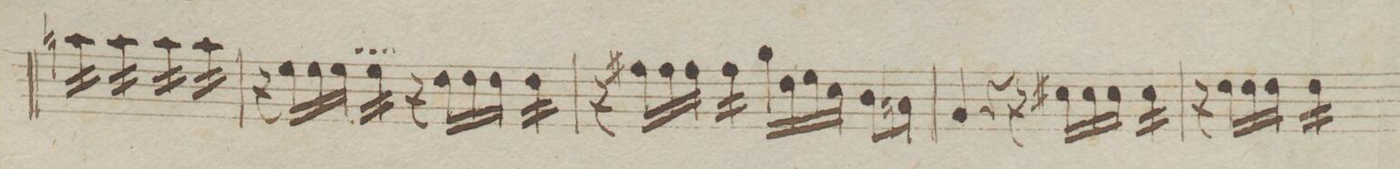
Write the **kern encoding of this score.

**kern	**dynam
*I"Violin 1mo	*
*clefG2	*
*k[b-e-a-]	*
*met(c)	*
*M4/4	*
16aan\LL	.
16aa\	.
16aa\	.
16aa\JJ	.
16aa\LL	.
16aa\	.
16aa\	.
16aa\JJ	.
16aa\LL	.
16aa\	.
16aa\	.
16aa\JJ	.
16aa\LL	.
16aa\	.
16aa\	.
16aa\JJ	.
*Xtremolo	*
=36	=36
16r	.
16ee-\LL	.
16ee-\	.
16ee-\JJ	.
*tremolo	*
16ee-'\LL	.
16ee-'\	.
16ee-'\	.
16ee-'\JJ	.
*Xtremolo	*
16r	.
16dd\LL	.
16dd\	.
16dd\JJ	.
*tremolo	*
16dd\LL	.
16dd\	.
16dd\	.
16dd\JJ	.
*Xtremolo	*
=37	=37
16r	.
16ff#X\LL	.
16ff#\	.
16ff#\JJ	.
*tremolo	*
16ff#\LL	.
16ff#\	.
16ff#\	.
16ff#\JJ	.
*Xtremolo	*
16gg\LL	.
16dd\	.
16ee-\	.
16cc\JJ	.
8b-\L	.
8an\J	.
=38	=38
4g/	.
4r	.
16r	.
16cc#X\LL	.
16cc#\	.
16cc#\JJ	.
*tremolo	*
16cc#\LL	.
16cc#\	.
16cc#\	.
16cc#\JJ	.
*Xtremolo	*
=39	=39
16r	.
16dd\LL	.
16dd\	.
16dd\JJ	.
*tremolo	*
16dd\LL	.
16dd\	.
16dd\	.
16dd\JJ	.
*Xtremolo	*
*-	*-
